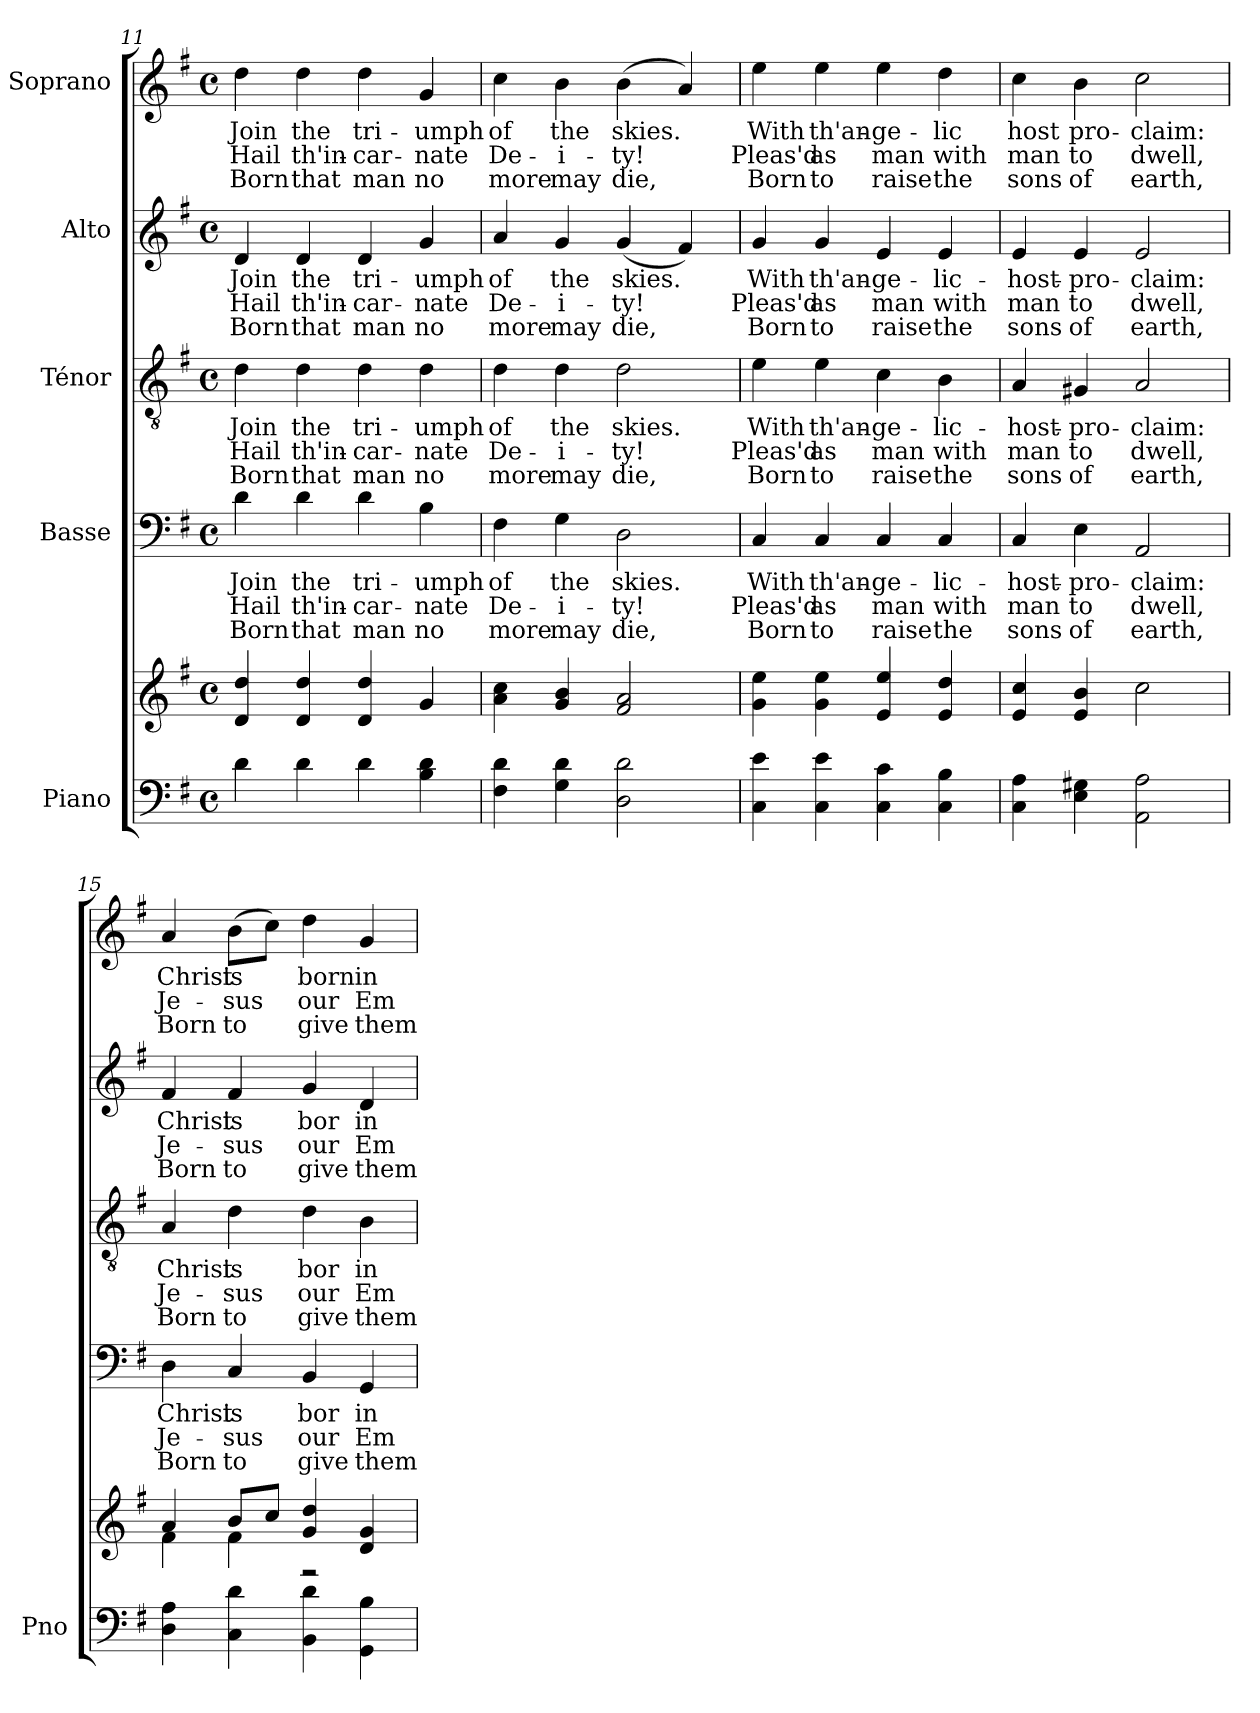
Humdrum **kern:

**kern	**kern	**kern	**text	**text	**text	**kern	**text	**text	**text	**kern	**text	**text	**text	**kern	**text	**text	**text
*part5	*part5	*part4	*part4	*part4	*part4	*part3	*part3	*part3	*part3	*part2	*part2	*part2	*part2	*part1	*part1	*part1	*part1
*staff6	*staff5	*staff4	*staff4	*staff4	*staff4	*staff3	*staff3	*staff3	*staff3	*staff2	*staff2	*staff2	*staff2	*staff1	*staff1	*staff1	*staff1
*I"Piano	*	*I"Basse	*	*	*	*I"Ténor	*	*	*	*I"Alto	*	*	*	*I"Soprano	*	*	*
*I'Pno	*	*	*	*	*	*	*	*	*	*	*	*	*	*	*	*	*
*clefF4	*clefG2	*clefF4	*	*	*	*clefGv2	*	*	*	*clefG2	*	*	*	*clefG2	*	*	*
*k[f#]	*k[f#]	*k[f#]	*	*	*	*k[f#]	*	*	*	*k[f#]	*	*	*	*k[f#]	*	*	*
*M4/4	*M4/4	*M4/4	*	*	*	*M4/4	*	*	*	*M4/4	*	*	*	*M4/4	*	*	*
*met(c)	*met(c)	*met(c)	*	*	*	*met(c)	*	*	*	*met(c)	*	*	*	*met(c)	*	*	*
=11	=11	=11	=11	=11	=11	=11	=11	=11	=11	=11	=11	=11	=11	=11	=11	=11	=11
!	!	!	!LO:LY:b	!LO:LY:b	!LO:LY:b	!	!LO:LY:b	!LO:LY:b	!LO:LY:b	!	!LO:LY:b	!LO:LY:b	!LO:LY:b	!	!LO:LY:b	!LO:LY:b	!LO:LY:b
4d\	4d/ 4dd/	4d\	Join	Hail	Born	4d\	Join	Hail	Born	4d/	Join	Hail	Born	4dd\	Join	Hail	Born
!	!	!	!LO:LY:b	!LO:LY:b	!LO:LY:b	!	!LO:LY:b	!LO:LY:b	!LO:LY:b	!	!LO:LY:b	!LO:LY:b	!LO:LY:b	!	!LO:LY:b	!LO:LY:b	!LO:LY:b
4d\	4d/ 4dd/	4d\	the	th'in-	that	4d\	the	th'in-	that	4d/	the	th'in-	that	4dd\	the	th'in-	that
!	!	!	!LO:LY:b	!LO:LY:b	!LO:LY:b	!	!LO:LY:b	!LO:LY:b	!LO:LY:b	!	!LO:LY:b	!LO:LY:b	!LO:LY:b	!	!LO:LY:b	!LO:LY:b	!LO:LY:b
4d\	4d/ 4dd/	4d\	tri-	-car-	man	4d\	tri-	-car-	man	4d/	tri-	-car-	man	4dd\	tri-	-car-	man
!	!	!	!LO:LY:b	!LO:LY:b	!LO:LY:b	!	!LO:LY:b	!LO:LY:b	!LO:LY:b	!	!LO:LY:b	!LO:LY:b	!LO:LY:b	!	!LO:LY:b	!LO:LY:b	!LO:LY:b
4B\ 4d\	4g/	4B\	-umph	-nate	no	4d\	-umph	-nate	no	4g/	-umph	-nate	no	4g/	-umph	-nate	no
=12	=12	=12	=12	=12	=12	=12	=12	=12	=12	=12	=12	=12	=12	=12	=12	=12	=12
!	!	!	!LO:LY:b	!LO:LY:b	!LO:LY:b	!	!LO:LY:b	!LO:LY:b	!LO:LY:b	!	!LO:LY:b	!LO:LY:b	!LO:LY:b	!	!LO:LY:b	!LO:LY:b	!LO:LY:b
4F#\ 4d\	4a\ 4cc\	4F#\	of	De-	more	4d\	of	De-	more	4a/	of	De-	more	4cc\	of	De-	more
!	!	!	!LO:LY:b	!LO:LY:b	!LO:LY:b	!	!LO:LY:b	!LO:LY:b	!LO:LY:b	!	!LO:LY:b	!LO:LY:b	!LO:LY:b	!	!LO:LY:b	!LO:LY:b	!LO:LY:b
4G\ 4d\	4g/ 4b/	4G\	the	-i-	may	4d\	the	-i-	may	4g/	the	-i-	may	4b\	the	-i-	may
!	!	!	!LO:LY:b	!LO:LY:b	!LO:LY:b	!	!LO:LY:b	!LO:LY:b	!LO:LY:b	!	!LO:LY:b	!LO:LY:b	!LO:LY:b	!	!LO:LY:b	!LO:LY:b	!LO:LY:b
2D\ 2d\	2f#/ 2a/	2D\	skies.	-ty!	die,	2d\	skies.	-ty!	die,	(<4g/	skies.	-ty!	die,	(>4b\	skies.	-ty!	die,
.	.	.	.	.	.	.	.	.	.	4f#/)	.	.	.	4a/)	.	.	.
!!LO:LB:g=z
=13	=13	=13	=13	=13	=13	=13	=13	=13	=13	=13	=13	=13	=13	=13	=13	=13	=13
!	!	!	!LO:LY:b	!LO:LY:b	!LO:LY:b	!	!LO:LY:b	!LO:LY:b	!LO:LY:b	!	!LO:LY:b	!LO:LY:b	!LO:LY:b	!	!LO:LY:b	!LO:LY:b	!LO:LY:b
4C\ 4e\	4g\ 4ee\	4C/	With	Pleas'd	Born	4e\	With	Pleas'd	Born	4g/	With	Pleas'd	Born	4ee\	With	Pleas'd	Born
!	!	!	!LO:LY:b	!LO:LY:b	!LO:LY:b	!	!LO:LY:b	!LO:LY:b	!LO:LY:b	!	!LO:LY:b	!LO:LY:b	!LO:LY:b	!	!LO:LY:b	!LO:LY:b	!LO:LY:b
4C\ 4e\	4g\ 4ee\	4C/	th'an-	as	to	4e\	th'an-	as	to	4g/	th'an-	as	to	4ee\	th'an-	as	to
!	!	!	!LO:LY:b	!LO:LY:b	!LO:LY:b	!	!LO:LY:b	!LO:LY:b	!LO:LY:b	!	!LO:LY:b	!LO:LY:b	!LO:LY:b	!	!LO:LY:b	!LO:LY:b	!LO:LY:b
4C\ 4c\	4e/ 4ee/	4C/	-ge-	man	raise	4c\	-ge-	man	raise	4e/	-ge-	man	raise	4ee\	-ge-	man	raise
!	!	!	!LO:LY:b	!LO:LY:b	!LO:LY:b	!	!LO:LY:b	!LO:LY:b	!LO:LY:b	!	!LO:LY:b	!LO:LY:b	!LO:LY:b	!	!LO:LY:b	!LO:LY:b	!LO:LY:b
4C\ 4B\	4e/ 4dd/	4C/	-lic-	with	the	4B\	-lic-	with	the	4e/	-lic-	with	the	4dd\	-lic	with	the
=14	=14	=14	=14	=14	=14	=14	=14	=14	=14	=14	=14	=14	=14	=14	=14	=14	=14
!	!	!	!LO:LY:b	!LO:LY:b	!LO:LY:b	!	!LO:LY:b	!LO:LY:b	!LO:LY:b	!	!LO:LY:b	!LO:LY:b	!LO:LY:b	!	!LO:LY:b	!LO:LY:b	!LO:LY:b
4C\ 4A\	4e/ 4cc/	4C/	-host-	man	sons	4A/	-host-	man	sons	4e/	-host-	man	sons	4cc\	host	man	sons
!	!	!	!LO:LY:b	!LO:LY:b	!LO:LY:b	!	!LO:LY:b	!LO:LY:b	!LO:LY:b	!	!LO:LY:b	!LO:LY:b	!LO:LY:b	!	!LO:LY:b	!LO:LY:b	!LO:LY:b
4E\ 4G#X\	4e/ 4b/	4E\	-pro-	to	of	4G#X/	-pro-	to	of	4e/	-pro-	to	of	4b\	pro-	to	of
!	!	!	!LO:LY:b	!LO:LY:b	!LO:LY:b	!	!LO:LY:b	!LO:LY:b	!LO:LY:b	!	!LO:LY:b	!LO:LY:b	!LO:LY:b	!	!LO:LY:b	!LO:LY:b	!LO:LY:b
2AA\ 2A\	2cc\	2AA/	-claim:	dwell,	earth,	2A/	-claim:	dwell,	earth,	2e/	-claim:	dwell,	earth,	2cc\	-claim:	dwell,	earth,
=15	=15	=15	=15	=15	=15	=15	=15	=15	=15	=15	=15	=15	=15	=15	=15	=15	=15
*	*^	*	*	*	*	*	*	*	*	*	*	*	*	*	*	*	*
!	!	!	!	!LO:LY:b	!LO:LY:b	!LO:LY:b	!	!LO:LY:b	!LO:LY:b	!LO:LY:b	!	!LO:LY:b	!LO:LY:b	!LO:LY:b	!	!LO:LY:b	!LO:LY:b	!LO:LY:b
4D\ 4A\	4a/	4f#\	4D\	Christ	Je-	Born	4A/	Christ	Je-	Born	4f#/	Christ	Je-	Born	4a/	Christ	Je-	Born
!	!	!	!	!LO:LY:b	!LO:LY:b	!LO:LY:b	!	!LO:LY:b	!LO:LY:b	!LO:LY:b	!	!LO:LY:b	!LO:LY:b	!LO:LY:b	!	!LO:LY:b	!LO:LY:b	!LO:LY:b
4C\ 4d\	8b/L	4f#\	4C/	is	-sus	to	4d\	is	-sus	to	4f#/	is	-sus	to	(>8b\L	is	-sus	to
.	8cc/J	.	.	.	.	.	.	.	.	.	.	.	.	.	8cc\J)	.	.	.
!	!	!	!	!LO:LY:b	!LO:LY:b	!LO:LY:b	!	!LO:LY:b	!LO:LY:b	!LO:LY:b	!	!LO:LY:b	!LO:LY:b	!LO:LY:b	!	!LO:LY:b	!LO:LY:b	!LO:LY:b
4BB\ 4d\	4g/ 4dd/	2r	4BB/	bor	our	give	4d\	bor	our	give	4g/	bor	our	give	4dd\	born	our	give
!	!	!	!	!LO:LY:b	!LO:LY:b	!LO:LY:b	!	!LO:LY:b	!LO:LY:b	!LO:LY:b	!	!LO:LY:b	!LO:LY:b	!LO:LY:b	!	!LO:LY:b	!LO:LY:b	!LO:LY:b
4GG\ 4B\	4d/ 4g/	.	4GG/	in	Em-	them	4B\	in	Em-	them	4d/	in	Em-	them	4g/	in	Em-	them
*	*v	*v	*	*	*	*	*	*	*	*	*	*	*	*	*	*	*	*
=	=	=	=	=	=	=	=	=	=	=	=	=	=	=	=	=	=
*-	*-	*-	*-	*-	*-	*-	*-	*-	*-	*-	*-	*-	*-	*-	*-	*-	*-
